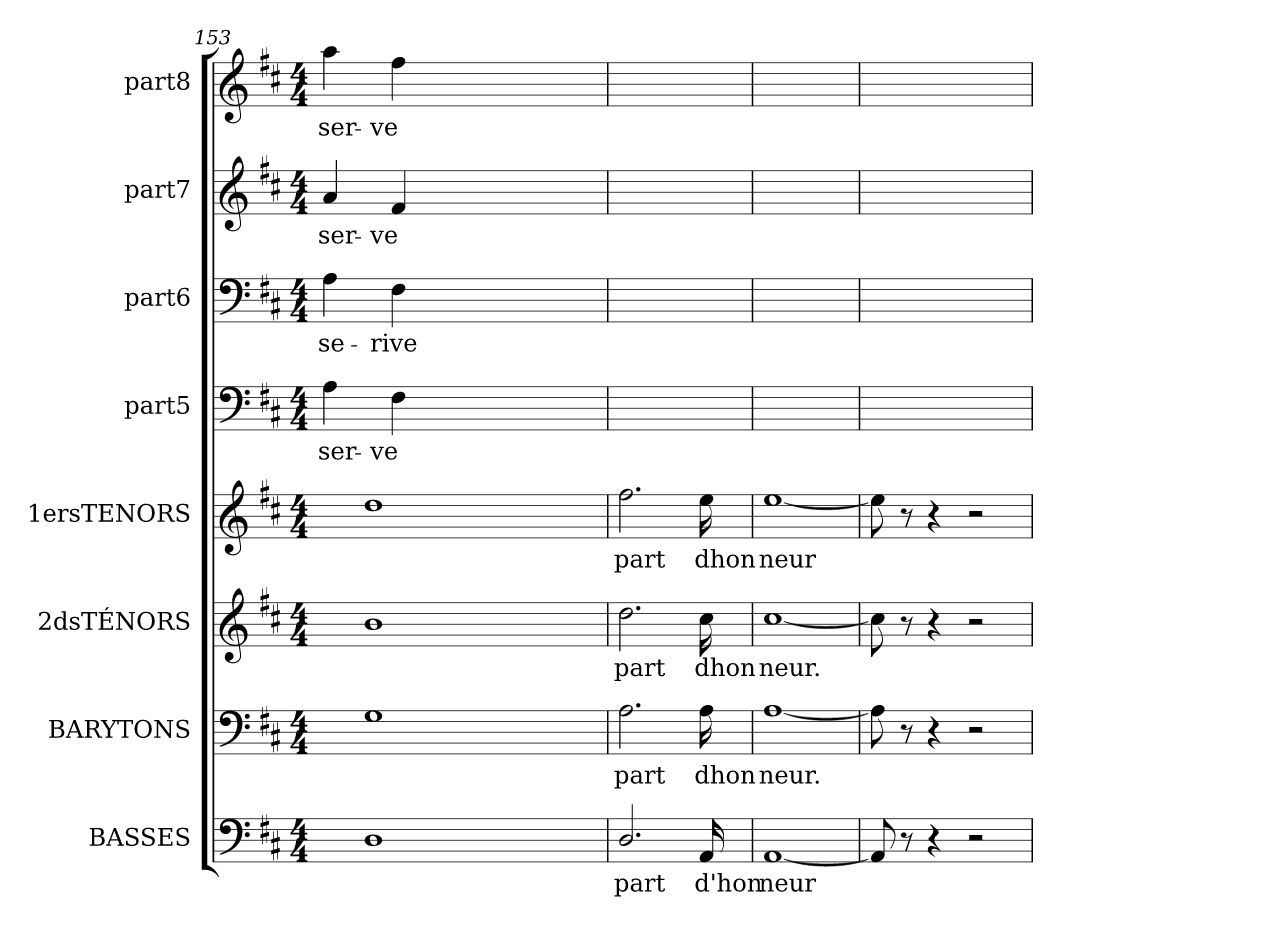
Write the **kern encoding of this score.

**kern	**text	**kern	**text	**kern	**text	**kern	**text	**kern	**text	**kern	**text	**kern	**text	**kern	**text
*part8	*part8	*part7	*part7	*part6	*part6	*part5	*part5	*part4	*part4	*part3	*part3	*part2	*part2	*part1	*part1
*staff8	*staff8	*staff7	*staff7	*staff6	*staff6	*staff5	*staff5	*staff4	*staff4	*staff3	*staff3	*staff2	*staff2	*staff1	*staff1
*I"BASSES	*	*I"BARYTONS	*	*I"2dsTÉNORS	*	*I"1ersTENORS	*	*I"part5	*	*I"part6	*	*I"part7	*	*I"part8	*
*	*	*	*	*	*	*	*	*I'part5	*	*I'part6	*	*I'part7	*	*I'part8	*
*clefF4	*	*clefF4	*	*clefG2	*	*clefG2	*	*clefF4	*	*clefF4	*	*clefG2	*	*clefG2	*
*k[f#c#]	*	*k[f#c#]	*	*k[f#c#]	*	*k[f#c#]	*	*k[f#c#]	*	*k[f#c#]	*	*k[f#c#]	*	*k[f#c#]	*
*M4/4	*	*M4/4	*	*M4/4	*	*M4/4	*	*M4/4	*	*M4/4	*	*M4/4	*	*M4/4	*
=153	=153	=153	=153	=153	=153	=153	=153	=153	=153	=153	=153	=153	=153	=153	=153
4ryy	.	4ryy	.	4ryy	.	4ryy	.	4Ai\	ser-	4Ai\	se-	4ai/	ser-	4aai\	ser-
1Dj/	.	1Gj/	.	1bj/	.	1ddj/	.	8ryy	.	8ryy	.	8ryy	.	8ryy	.
.	.	.	.	.	.	.	.	4F#i\	ve	4F#i\	rive	4f#i/	ve	4ff#i\	ve
.	.	.	.	.	.	.	.	4.ryy	.	4.ryy	.	4.ryy	.	4.ryy	.
.	.	.	.	.	.	.	.	1ryy	.	1ryy	.	1ryy	.	1ryy	.
2.ryy	.	2.ryy	.	2.ryy	.	2.ryy	.	.	.	.	.	.	.	.	.
!!LO:LB:g=z
=154	=154	=154	=154	=154	=154	=154	=154	=154	=154	=154	=154	=154	=154	=154	=154
2.Di/	part	2.Ai\	part	2.ddi\	part	2.ff#i\	part	1ryy	.	1ryy	.	1ryy	.	1ryy	.
16AAi/	d'hon	16Ai\	dhon	16cc#i\	dhon	16eei\	dhon	.	.	.	.	.	.	.	.
8.ryy	.	8.ryy	.	8.ryy	.	8.ryy	.	.	.	.	.	.	.	.	.
=155	=155	=155	=155	=155	=155	=155	=155	=155	=155	=155	=155	=155	=155	=155	=155
[1AAi/	neur	[1Ai/	neur.	[1cc#i/	neur.	[1eei/	neur	1ryy	.	1ryy	.	1ryy	.	1ryy	.
=156	=156	=156	=156	=156	=156	=156	=156	=156	=156	=156	=156	=156	=156	=156	=156
8AAi/]	.	8Ai\]	.	8cc#i\]	.	8eei\]	.	1ryy	.	1ryy	.	1ryy	.	1ryy	.
8r	.	8r	.	8r	.	8r	.	.	.	.	.	.	.	.	.
4r	.	4r	.	4r	.	4r	.	.	.	.	.	.	.	.	.
2r	.	2r	.	2r	.	2r	.	.	.	.	.	.	.	.	.
=	=	=	=	=	=	=	=	=	=	=	=	=	=	=	=
*-	*-	*-	*-	*-	*-	*-	*-	*-	*-	*-	*-	*-	*-	*-	*-
